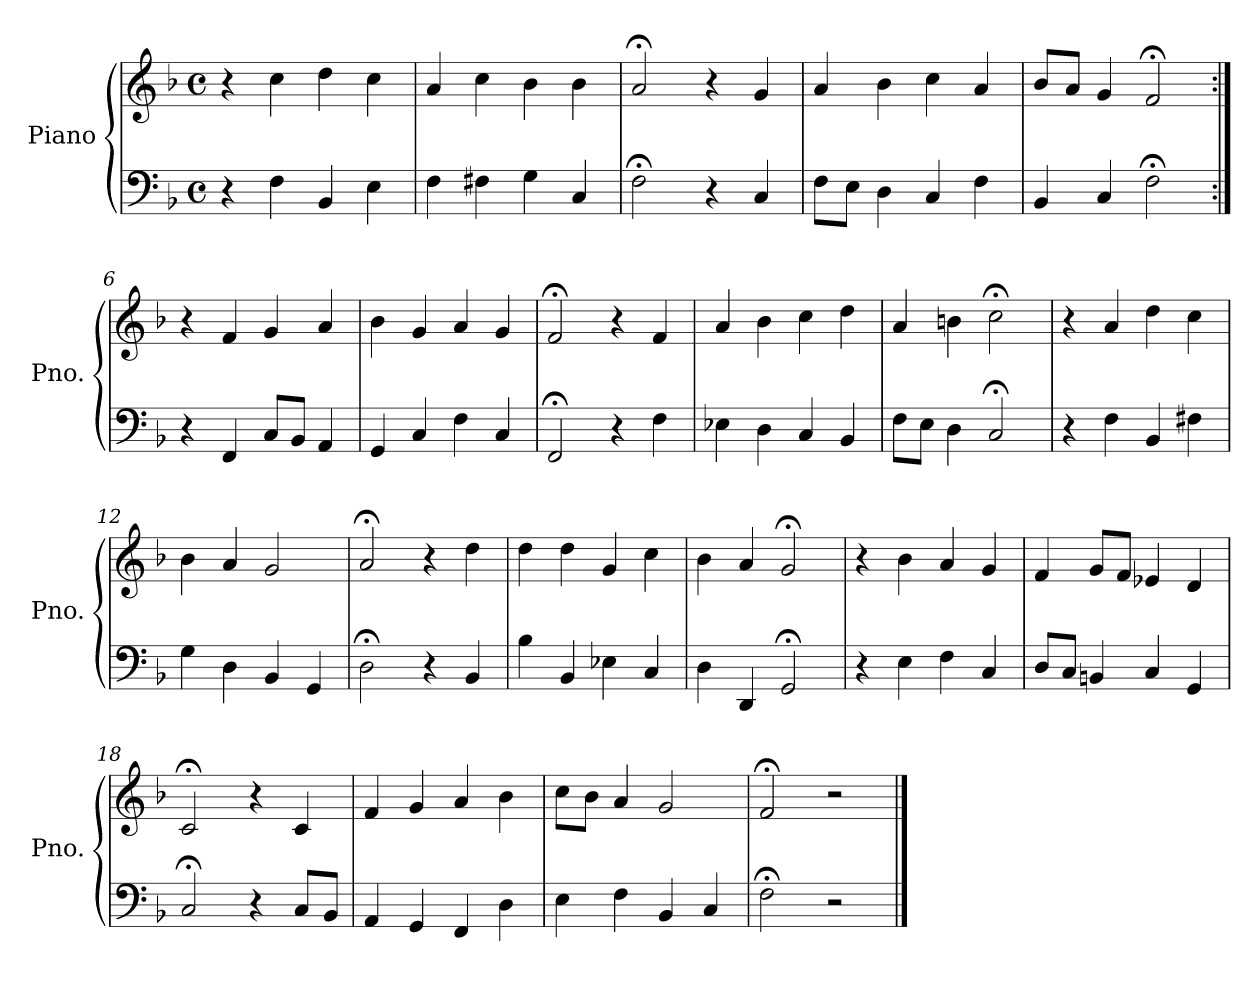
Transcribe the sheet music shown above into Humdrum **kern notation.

**kern	**kern
*part1	*part1
*staff2	*staff1
*I"Piano	*
*I'Pno.	*
*clefF4	*clefG2
*k[b-]	*k[b-]
*M4/4	*M4/4
*met(c)	*met(c)
=1	=1
4r	4r
4F\	4cc\
4BB-/	4dd\
4E\	4cc\
=2	=2
4F\	4a/
4F#X\	4cc\
4G\	4b-\
4C/	4b-\
=3	=3
2F;<\	2a;</
4r	4r
4C/	4g/
=4	=4
8F\L	4a/
8E\J	.
4D\	4b-\
4C/	4cc\
4F\	4a/
=5	=5
4BB-/	8b-/L
.	8a/J
4C/	4g/
2F;<\	2f;</
=6:|!	=6:|!
4r	4r
4FF/	4f/
8C/L	4g/
8BB-/J	.
4AA/	4a/
=7	=7
4GG/	4b-\
4C/	4g/
4F\	4a/
4C/	4g/
!!LO:LB:g=z
=8	=8
2FF;</	2f;</
4r	4r
4F\	4f/
=9	=9
4E-X\	4a/
4D\	4b-\
4C/	4cc\
4BB-/	4dd\
=10	=10
8F\L	4a/
8E\J	.
4D\	4bn\
2C;</	2cc;<\
=11	=11
4r	4r
4F\	4a/
4BB-/	4dd\
4F#X\	4cc\
=12	=12
4G\	4b-\
4D\	4a/
4BB-/	2g/
4GG/	.
=13	=13
2D;<\	2a;</
4r	4r
4BB-/	4dd\
=14	=14
4B-\	4dd\
4BB-/	4dd\
4E-X\	4g/
4C/	4cc\
=15	=15
4D\	4b-\
4DD/	4a/
2GG;</	2g;</
!!LO:LB:g=z
=16	=16
4r	4r
4E\	4b-\
4F\	4a/
4C/	4g/
=17	=17
8D/L	4f/
8C/J	.
4BBn/	8g/L
.	8f/J
4C/	4e-X/
4GG/	4d/
=18	=18
2C;</	2c;</
4r	4r
8C/L	4c/
8BB-/J	.
=19	=19
4AA/	4f/
4GG/	4g/
4FF/	4a/
4D\	4b-\
=20	=20
4E\	8cc\L
.	8b-\J
4F\	4a/
4BB-/	2g/
4C/	.
=21	=21
2F;<\	2f;</
2r	2r
==	==
*-	*-
